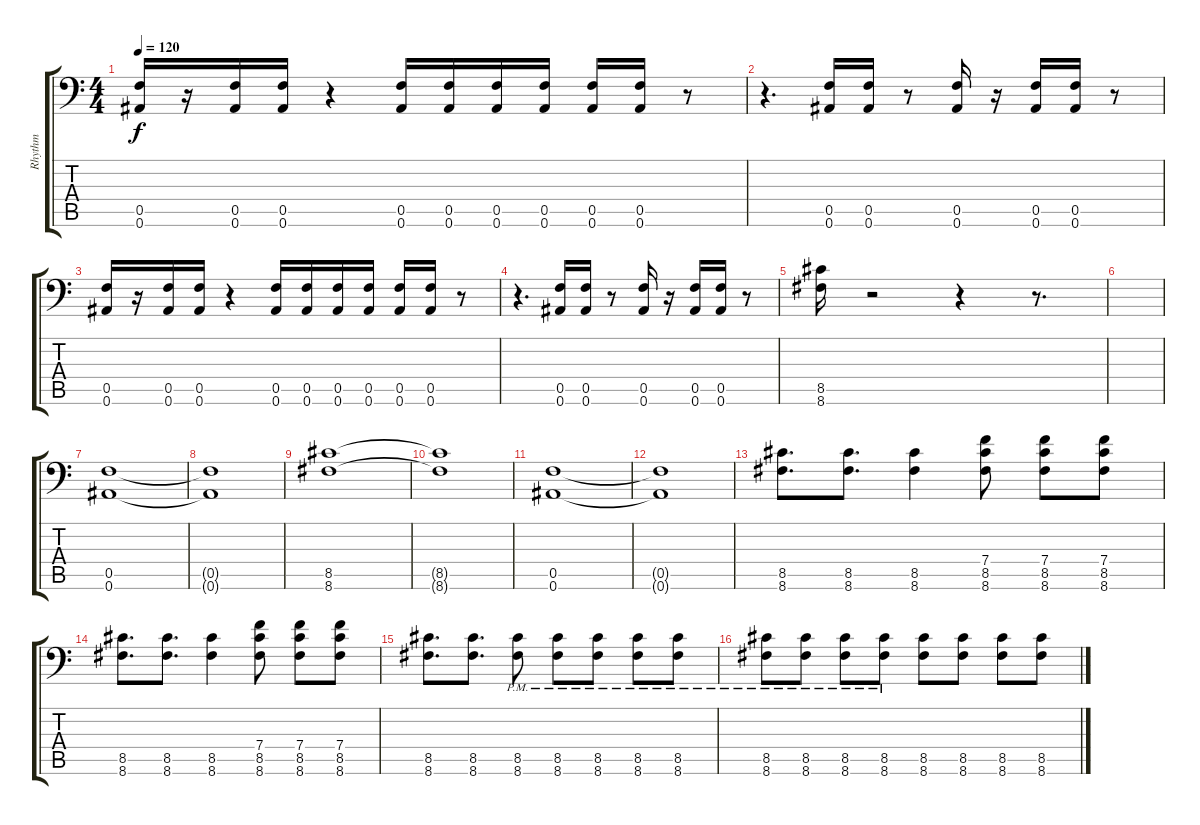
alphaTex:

\track ("Rhythm " "Rhythm ") {instrument distortionguitar}
\staff {score tabs}
\tuning (C4 G3 Eb3 Bb2 F2 Bb1) {hide}
\ts (4 4)
\tempo 120
\clef f4
\ks c
(0.5 0.6).16{dy f} r.16 (0.5 0.6).16 (0.5 0.6).16 r.4 (0.5 0.6).16 (0.5 0.6).16 (0.5 0.6).16 (0.5 0.6).16 (0.5 0.6).16 (0.5 0.6).16 r.8 |
r.4{d} (0.5 0.6).16 (0.5 0.6).16 r.8 (0.5 0.6).16 r.16 (0.5 0.6).16 (0.5 0.6).16 r.8 |
(0.5 0.6).16 r.16 (0.5 0.6).16 (0.5 0.6).16 r.4 (0.5 0.6).16 (0.5 0.6).16 (0.5 0.6).16 (0.5 0.6).16 (0.5 0.6).16 (0.5 0.6).16 r.8 |
r.4{d} (0.5 0.6).16 (0.5 0.6).16 r.8 (0.5 0.6).16 r.16 (0.5 0.6).16 (0.5 0.6).16 r.8 |
(8.5 8.6).16 r.2 r.4 r.8{d} |
|
(0.5 0.6).1 |
(0.5{t} 0.6{t}).1 |
(8.5 8.6).1 |
(8.5{t} 8.6{t}).1 |
(0.5 0.6).1 |
(0.5{t} 0.6{t}).1 |
(8.5 8.6).8{d} (8.5 8.6).8{d} (8.5 8.6).4 (7.4 8.5 8.6).8 (7.4 8.5 8.6).8 (7.4 8.5 8.6).8 |
(8.5 8.6).8{d} (8.5 8.6).8{d} (8.5 8.6).4 (7.4 8.5 8.6).8 (7.4 8.5 8.6).8 (7.4 8.5 8.6).8 |
(8.5 8.6).8{d} (8.5 8.6).8{d} (8.5{pm} 8.6{pm}).8 (8.5{pm} 8.6{pm}).8 (8.5{pm} 8.6{pm}).8 (8.5{pm} 8.6{pm}).8 (8.5{pm} 8.6{pm}).8 |
(8.5{pm} 8.6{pm}).8 (8.5{pm} 8.6{pm}).8 (8.5{pm} 8.6{pm}).8 (8.5{pm} 8.6{pm}).8 (8.5 8.6).8 (8.5 8.6).8 (8.5 8.6).8 (8.5 8.6).8
